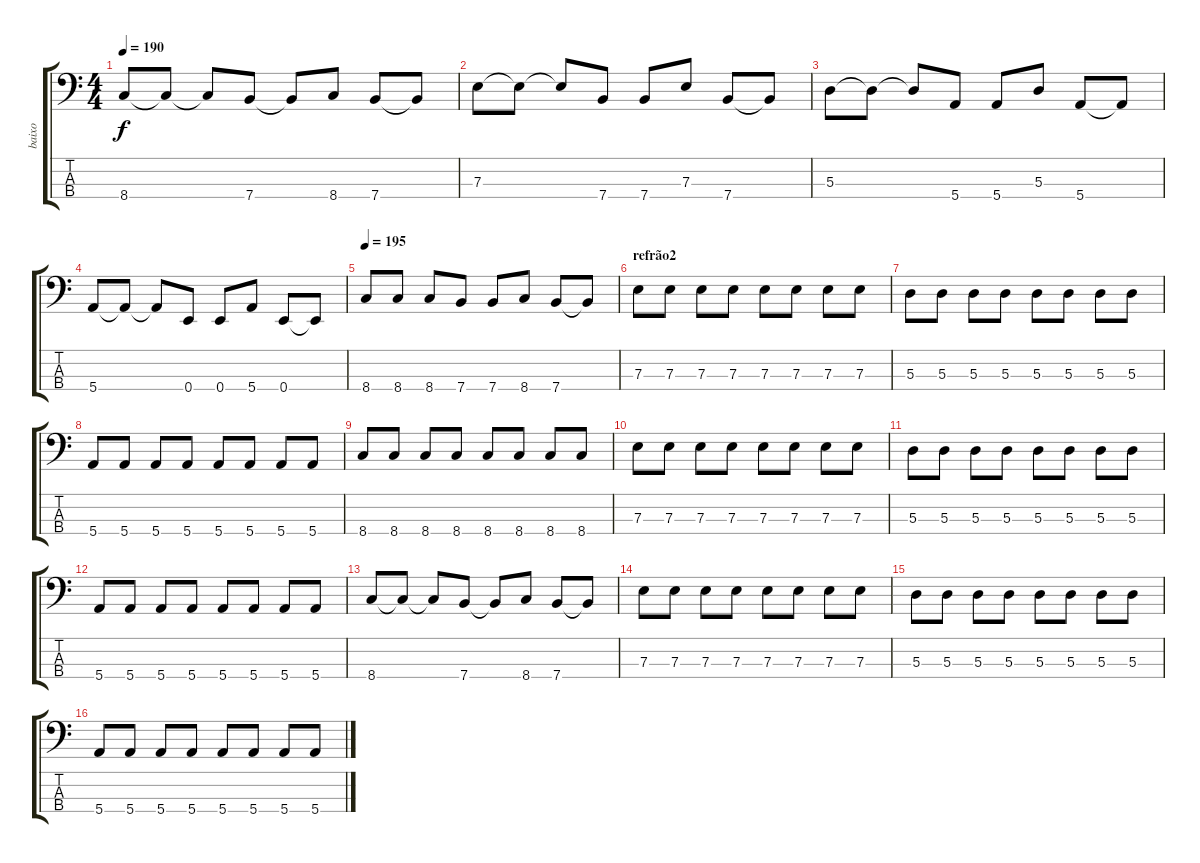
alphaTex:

\track ("baixo" "baixo") {instrument electricbassfinger}
\staff {score tabs}
\tuning (G2 D2 A1 E1) {hide}
\ts (4 4)
\tempo 190
\clef f4
\ks c
8.4.8{dy f} 8.4{t}.8 8.4{t}.8 7.4.8 7.4{t}.8 8.4.8 7.4.8 7.4{t}.8 |
7.3.8 7.3{t}.8 7.3{t}.8 7.4.8 7.4.8 7.3.8 7.4.8 7.4{t}.8 |
5.3.8 5.3{t}.8 5.3{t}.8 5.4.8 5.4.8 5.3.8 5.4.8 5.4{t}.8 |
5.4.8 5.4{t}.8 5.4{t}.8 0.4.8 0.4.8 5.4.8 0.4.8 0.4{t}.8 |
\tempo 195
8.4.8 8.4.8 8.4.8 7.4.8 7.4.8 8.4.8 7.4.8 7.4{t}.8 |
\section ("" "refrão2")
7.3.8 7.3.8 7.3.8 7.3.8 7.3.8 7.3.8 7.3.8 7.3.8 |
5.3.8 5.3.8 5.3.8 5.3.8 5.3.8 5.3.8 5.3.8 5.3.8 |
5.4.8 5.4.8 5.4.8 5.4.8 5.4.8 5.4.8 5.4.8 5.4.8 |
8.4.8 8.4.8 8.4.8 8.4.8 8.4.8 8.4.8 8.4.8 8.4.8 |
7.3.8 7.3.8 7.3.8 7.3.8 7.3.8 7.3.8 7.3.8 7.3.8 |
5.3.8 5.3.8 5.3.8 5.3.8 5.3.8 5.3.8 5.3.8 5.3.8 |
5.4.8 5.4.8 5.4.8 5.4.8 5.4.8 5.4.8 5.4.8 5.4.8 |
8.4.8 8.4{t}.8 8.4{t}.8 7.4.8 7.4{t}.8 8.4.8 7.4.8 7.4{t}.8 |
7.3.8 7.3.8 7.3.8 7.3.8 7.3.8 7.3.8 7.3.8 7.3.8 |
5.3.8 5.3.8 5.3.8 5.3.8 5.3.8 5.3.8 5.3.8 5.3.8 |
5.4.8 5.4.8 5.4.8 5.4.8 5.4.8 5.4.8 5.4.8 5.4.8
